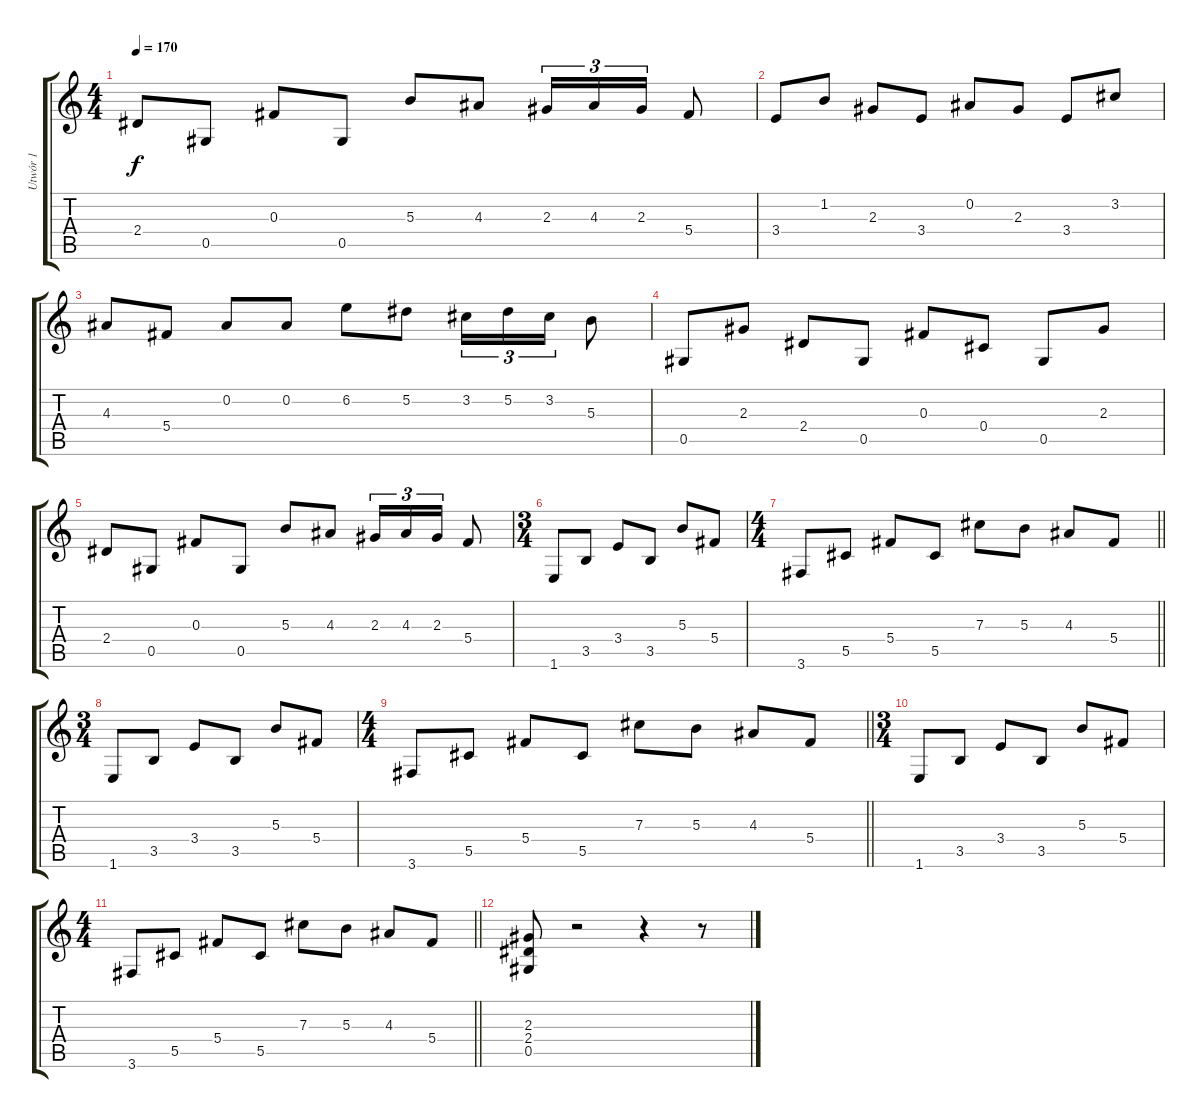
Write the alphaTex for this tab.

\track ("Utwór 1" "Utwór 1") {instrument overdrivenguitar}
\staff {score tabs}
\tuning (Eb4 Bb3 Gb3 Db3 Ab2 Eb2) {hide}
\ts (4 4)
\tempo 170
\clef g2
\ks c
2.4.8{dy f} 0.5.8 0.3.8 0.5.8 5.3.8 4.3.8 2.3.16{tu (3 2)} 4.3.16{tu (3 2)} 2.3.16{tu (3 2)} 5.4.8 |
3.4.8 1.2.8 2.3.8 3.4.8 0.2.8 2.3.8 3.4.8 3.2.8 |
4.3.8 5.4.8 0.2.8 0.2.8 6.2.8 5.2.8 3.2.16{tu (3 2)} 5.2.16{tu (3 2)} 3.2.16{tu (3 2)} 5.3.8 |
0.5.8 2.3.8 2.4.8 0.5.8 0.3.8 0.4.8 0.5.8 2.3.8 |
2.4.8 0.5.8 0.3.8 0.5.8 5.3.8 4.3.8 2.3.16{tu (3 2)} 4.3.16{tu (3 2)} 2.3.16{tu (3 2)} 5.4.8 |
\ts (3 4)
1.6.8 3.5.8 3.4.8 3.5.8 5.3.8 5.4.8 |
\ts (4 4)
\barLineRight lightlight
3.6.8 5.5.8 5.4.8 5.5.8 7.3.8 5.3.8 4.3.8 5.4.8 |
\ts (3 4)
1.6.8 3.5.8 3.4.8 3.5.8 5.3.8 5.4.8 |
\ts (4 4)
\barLineRight lightlight
3.6.8 5.5.8 5.4.8 5.5.8 7.3.8 5.3.8 4.3.8 5.4.8 |
\ts (3 4)
1.6.8 3.5.8 3.4.8 3.5.8 5.3.8 5.4.8 |
\ts (4 4)
\barLineRight lightlight
3.6.8 5.5.8 5.4.8 5.5.8 7.3.8 5.3.8 4.3.8 5.4.8 |
(2.3 2.4 0.5).8 r.2 r.4 r.8
